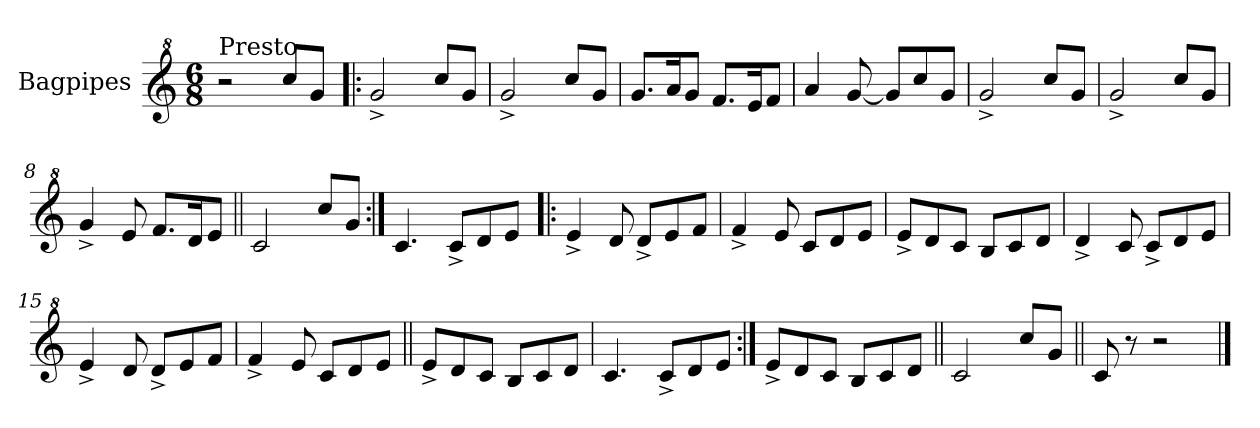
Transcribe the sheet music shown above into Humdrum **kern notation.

**kern
*part1
*staff1
*I"Bagpipes
*I'Bag
*clefG^2
*k[]
*C:
*M6/8
=1
!LO:TX:a:t=Presto
2r
8ccc/L
8gg/J
=2!|:
2gg^/
8ccc/L
8gg/J
=3
2gg^/
8ccc/L
8gg/J
=4
8.gg/L
16aa/K
8gg/J
8.ff/L
16ee/K
8ff/J
=5
4aa/
[8gg/
8gg/L]
8ccc/
8gg/J
=6
2gg^/
8ccc/L
8gg/J
=7
2gg^/
8ccc/L
8gg/J
=8
4gg^/
8ee/
8.ff/L
16dd/K
8ee/J
!!LO:LB:g=z
=9||
2cc/
8ccc/L
8gg/J
=10:|!
4.cc/
8cc^/L
8dd/
8ee/J
=11!|:
4ee^/
8dd/
8dd^/L
8ee/
8ff/J
=12
4ff^/
8ee/
8cc/L
8dd/
8ee/J
=13
8ee^/L
8dd/
8cc/J
8b/L
8cc/
8dd/J
=14
4dd^/
8cc/
8cc^/L
8dd/
8ee/J
=15
4ee^/
8dd/
8dd^/L
8ee/
8ff/J
!!LO:LB:g=z
=16
4ff^/
8ee/
8cc/L
8dd/
8ee/J
=17||
8ee^/L
8dd/
8cc/J
8b/L
8cc/
8dd/J
=18
4.cc/
8cc^/L
8dd/
8ee/J
=19:|!
8ee^/L
8dd/
8cc/J
8b/L
8cc/
8dd/J
=20||
2cc/
8ccc/L
8gg/J
=21||
8cc/
8r
2r
==
*-
